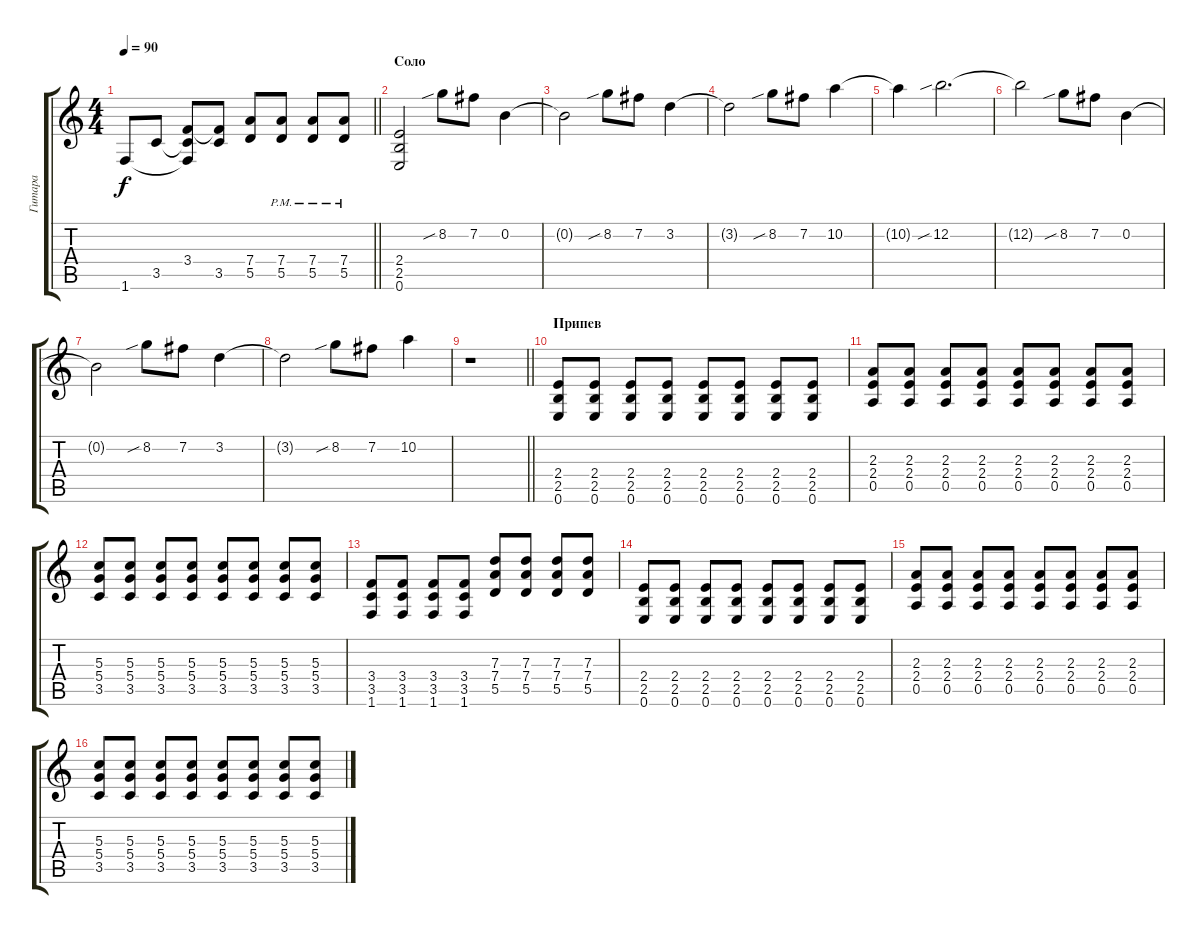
\track ("Гитара" "Гитара") {instrument distortionguitar}
\staff {score tabs}
\tuning (E4 B3 G3 D3 A2 E2) {hide}
\ts (4 4)
\tempo 90
\clef g2
\barLineRight lightlight
\ks c
1.6.8{dy f} 3.5.8 (3.4 3.5{t} 1.6{t}).8 (3.4{t} 3.5).8 (7.4 5.5).8 (7.4{pm} 5.5{pm}).8 (7.4{pm} 5.5{pm}).8 (7.4{pm} 5.5{pm}).8 |
\section ("" "Соло")
(2.4 2.5 0.6).2{volume 8 instrument distortionguitar} 8.2{sib}.8{instrument distortionguitar} 7.2.8 0.2.4 |
0.2{t}.2 8.2{sib}.8 7.2.8 3.2.4 |
3.2{t}.2 8.2{sib}.8 7.2.8 10.2.4 |
10.2{t}.4 12.2{sib}.2{d} |
12.2{t}.2 8.2{sib}.8 7.2.8 0.2.4 |
0.2{t}.2 8.2{sib}.8 7.2.8 3.2.4 |
3.2{t}.2 8.2{sib}.8 7.2.8 10.2.4 |
\barLineRight lightlight
r.1 |
\section ("" "Припев")
(2.4 2.5 0.6).8{volume 16 balance 16 instrument distortionguitar} (2.4 2.5 0.6).8 (2.4 2.5 0.6).8 (2.4 2.5 0.6).8 (2.4 2.5 0.6).8 (2.4 2.5 0.6).8 (2.4 2.5 0.6).8 (2.4 2.5 0.6).8 |
(2.3 2.4 0.5).8 (2.3 2.4 0.5).8 (2.3 2.4 0.5).8 (2.3 2.4 0.5).8 (2.3 2.4 0.5).8 (2.3 2.4 0.5).8 (2.3 2.4 0.5).8 (2.3 2.4 0.5).8 |
(5.3 5.4 3.5).8 (5.3 5.4 3.5).8 (5.3 5.4 3.5).8 (5.3 5.4 3.5).8 (5.3 5.4 3.5).8 (5.3 5.4 3.5).8 (5.3 5.4 3.5).8 (5.3 5.4 3.5).8 |
(3.4 3.5 1.6).8 (3.4 3.5 1.6).8 (3.4 3.5 1.6).8 (3.4 3.5 1.6).8 (7.3 7.4 5.5).8 (7.3 7.4 5.5).8 (7.3 7.4 5.5).8 (7.3 7.4 5.5).8 |
(2.4 2.5 0.6).8 (2.4 2.5 0.6).8 (2.4 2.5 0.6).8 (2.4 2.5 0.6).8 (2.4 2.5 0.6).8 (2.4 2.5 0.6).8 (2.4 2.5 0.6).8 (2.4 2.5 0.6).8 |
(2.3 2.4 0.5).8 (2.3 2.4 0.5).8 (2.3 2.4 0.5).8 (2.3 2.4 0.5).8 (2.3 2.4 0.5).8 (2.3 2.4 0.5).8 (2.3 2.4 0.5).8 (2.3 2.4 0.5).8 |
(5.3 5.4 3.5).8 (5.3 5.4 3.5).8 (5.3 5.4 3.5).8 (5.3 5.4 3.5).8 (5.3 5.4 3.5).8 (5.3 5.4 3.5).8 (5.3 5.4 3.5).8 (5.3 5.4 3.5).8
